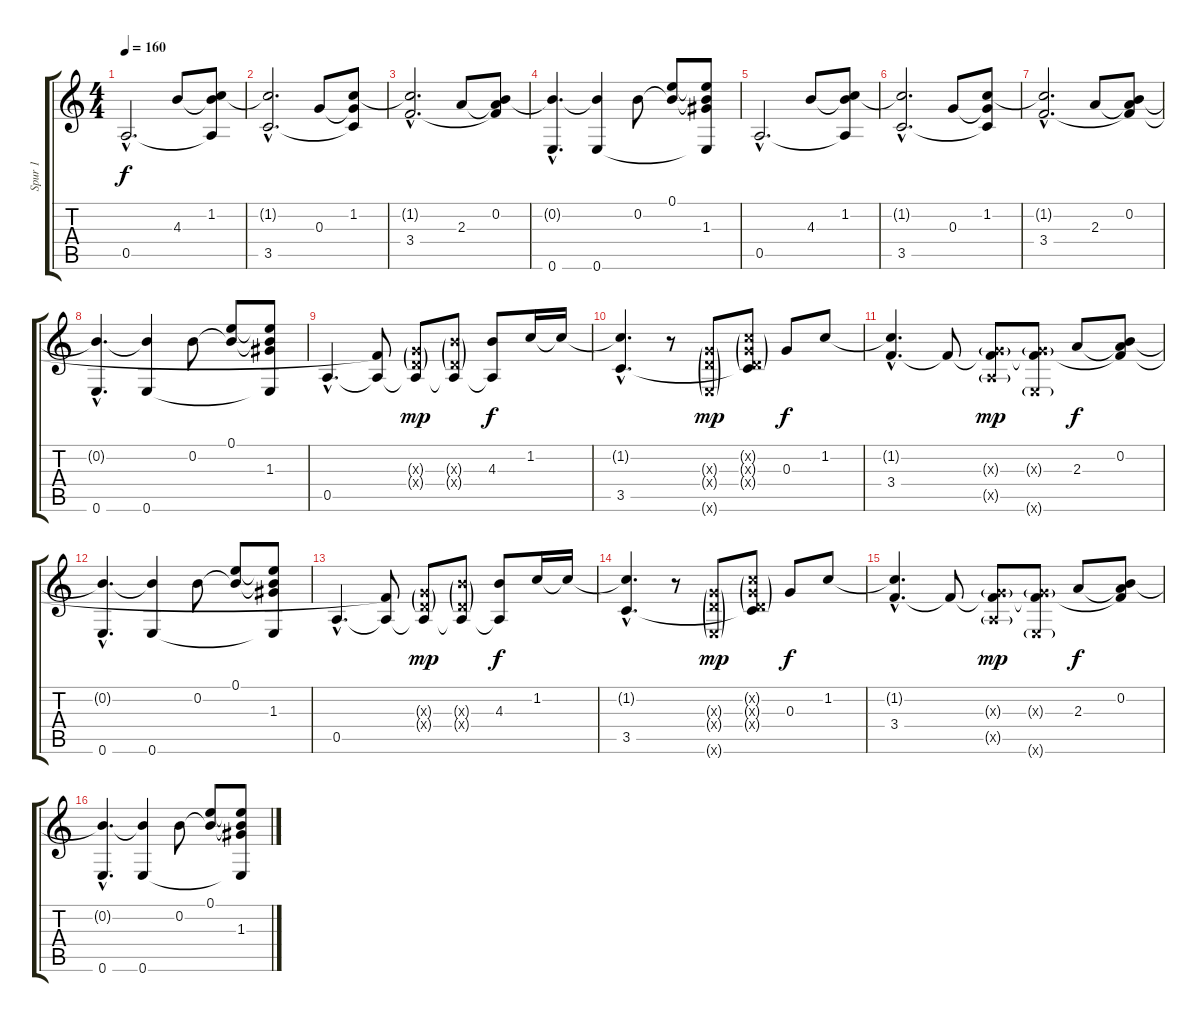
\track ("Spur 1" "Spur 1") {instrument acousticguitarsteel}
\staff {score tabs}
\tuning (E4 B3 G3 D3 A2 E2) {hide}
\ts (4 4)
\tempo 160
\clef g2
\ks c
0.5{hac}.2{d dy f balance 16 instrument acousticguitarsteel} 4.3.8 (1.2 4.3{t} 0.5{t}).8 |
(1.2{hac t} 3.5{hac}).2{d} 0.3.8 (1.2 0.3{t} 3.5{t}).8 |
(1.2{hac t} 3.4{hac}).2{d} 2.3.8 (0.2 2.3{t} 3.4{t}).8 |
(0.2{hac t} 0.6{hac}).4{d} (0.2{t} 0.6).4 0.2.8 (0.1 0.2{t}).8 (0.1{t} 0.2{t} 1.3 0.6{t}).8 |
0.5{hac}.2{d balance 16} 4.3.8 (1.2 4.3{t} 0.5{t}).8 |
(1.2{hac t} 3.5{hac}).2{d} 0.3.8 (1.2 0.3{t} 3.5{t}).8 |
(1.2{hac t} 3.4{hac}).2{d} 2.3.8 (0.2 2.3{t} 3.4{t}).8 |
(0.2{hac t} 0.6{hac}).4{d} (0.2{t} 0.6).4 0.2.8 (0.1 0.2{t}).8 (0.1{t} 0.2{t} 1.3 0.6{t}).8 |
0.5{hac}.4{d} (3.4{t} 0.5{t}).8 (0.3{g x} 0.4{g x} 0.5{t}).8{dy mp} (4.3{g x} 0.4{g x} 0.5{t}).8 (4.3 0.5{t}).8{dy f} 1.2.16 1.2{t}.16 |
(1.2{hac t} 3.5{hac}).4{d} r.8 (0.3{g x} 0.4{g x} 0.6{g x}).8{dy mp} (1.2{g x} 0.3{g x} 0.4{g x} 3.5{t}).8 0.3.8{dy f} 1.2.8 |
(1.2{hac t} 3.4{hac}).4{d} 3.4{t}.8 (0.3{g x} 3.4{t} 0.5{g x}).8{dy mp} (0.3{g x} 3.4{t} 0.6{g x}).8 2.3.8{dy f} (0.2 2.3{t} 3.4{t}).8 |
(0.2{hac t} 0.6{hac}).4{d} (0.2{t} 0.6).4 0.2.8 (0.1 0.2{t}).8 (0.1{t} 0.2{t} 1.3 0.6{t}).8 |
0.5{hac}.4{d} (3.4{t} 0.5{t}).8 (0.3{g x} 0.4{g x} 0.5{t}).8{dy mp} (4.3{g x} 0.4{g x} 0.5{t}).8 (4.3 0.5{t}).8{dy f} 1.2.16 1.2{t}.16 |
(1.2{hac t} 3.5{hac}).4{d} r.8 (0.3{g x} 0.4{g x} 0.6{g x}).8{dy mp} (1.2{g x} 0.3{g x} 0.4{g x} 3.5{t}).8 0.3.8{dy f} 1.2.8 |
(1.2{hac t} 3.4{hac}).4{d} 3.4{t}.8 (0.3{g x} 3.4{t} 0.5{g x}).8{dy mp} (0.3{g x} 3.4{t} 0.6{g x}).8 2.3.8{dy f} (0.2 2.3{t} 3.4{t}).8 |
(0.2{hac t} 0.6{hac}).4{d} (0.2{t} 0.6).4 0.2.8 (0.1 0.2{t}).8 (0.1{t} 0.2{t} 1.3 0.6{t}).8
